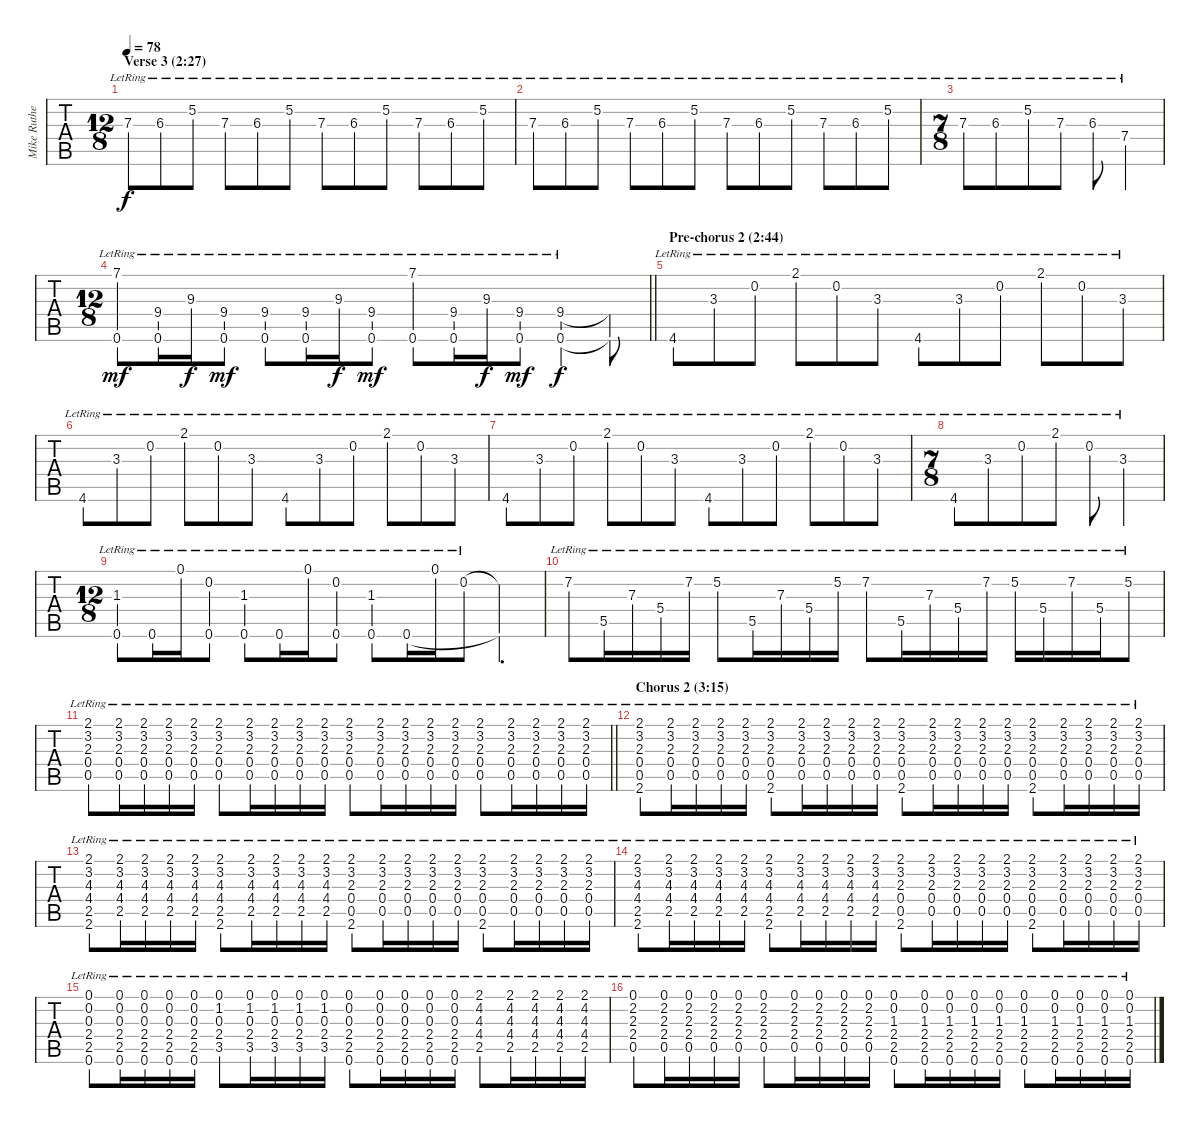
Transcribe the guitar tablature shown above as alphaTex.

\track ("Mike Rutherford (12-string guitar 2)" "Mike Ruthe") {instrument acousticguitarsteel}
\staff {tabs}
\tuning (E4 B3 G3 D3 A2 E2) {hide}
\ts (12 8)
\section ("" "Verse 3 (2:27)")
\tempo 78
\clef g2
\ks c
7.3{lr}.8{dy f} 6.3{lr}.8 5.2{lr}.8 7.3{lr}.8 6.3{lr}.8 5.2{lr}.8 7.3{lr}.8 6.3{lr}.8 5.2{lr}.8 7.3{lr}.8 6.3{lr}.8 5.2{lr}.8 |
7.3{lr}.8 6.3{lr}.8 5.2{lr}.8 7.3{lr}.8 6.3{lr}.8 5.2{lr}.8 7.3{lr}.8 6.3{lr}.8 5.2{lr}.8 7.3{lr}.8 6.3{lr}.8 5.2{lr}.8 |
\ts (7 8)
7.3{lr}.8 6.3{lr}.8 5.2{lr}.8 7.3{lr}.8 6.3{lr}.8 7.4{lr}.4 |
\ts (12 8)
\barLineRight lightlight
(7.1{lr} 0.6{lr}).8{dy mf} (9.4{lr} 0.6{lr}).16 9.3{lr}.16{dy f} (9.4{lr} 0.6{lr}).8{dy mf} (9.4{lr} 0.6{lr}).8 (9.4{lr} 0.6{lr}).16 9.3{lr}.16{dy f} (9.4{lr} 0.6{lr}).8{dy mf} (7.1{lr} 0.6{lr}).8 (9.4{lr} 0.6{lr}).16 9.3{lr}.16{dy f} (9.4{lr} 0.6{lr}).8{dy mf} (9.4{lr} 0.6).4{dy f} (9.4{t} 0.6{t}).8 |
\section ("" "Pre-chorus 2 (2:44)")
4.6{lr}.8 3.3{lr}.8 0.2{lr}.8 2.1{lr}.8 0.2{lr}.8 3.3{lr}.8 4.6{lr}.8 3.3{lr}.8 0.2{lr}.8 2.1{lr}.8 0.2{lr}.8 3.3{lr}.8 |
4.6{lr}.8 3.3{lr}.8 0.2{lr}.8 2.1{lr}.8 0.2{lr}.8 3.3{lr}.8 4.6{lr}.8 3.3{lr}.8 0.2{lr}.8 2.1{lr}.8 0.2{lr}.8 3.3{lr}.8 |
4.6{lr}.8 3.3{lr}.8 0.2{lr}.8 2.1{lr}.8 0.2{lr}.8 3.3{lr}.8 4.6{lr}.8 3.3{lr}.8 0.2{lr}.8 2.1{lr}.8 0.2{lr}.8 3.3{lr}.8 |
\ts (7 8)
4.6{lr}.8 3.3{lr}.8 0.2{lr}.8 2.1{lr}.8 0.2{lr}.8 3.3{lr}.4 |
\ts (12 8)
(1.3{lr} 0.6{lr}).8 0.6{lr}.16 0.1{lr}.16 (0.2{lr} 0.6{lr}).8 (1.3{lr} 0.6{lr}).8 0.6{lr}.16 0.1{lr}.16 (0.2{lr} 0.6{lr}).8 (1.3{lr} 0.6{lr}).8 0.6{lr}.16 0.1{lr}.16 0.2{lr}.8 (0.2{t} 0.6{t}).4{d} |
7.2{lr}.8 5.5{lr}.16 7.3{lr}.16 5.4{lr}.16 7.2{lr}.16 5.2{lr}.8 5.5{lr}.16 7.3{lr}.16 5.4{lr}.16 5.2{lr}.16 7.2{lr}.8 5.5{lr}.16 7.3{lr}.16 5.4{lr}.16 7.2{lr}.16 5.2{lr}.16 5.4{lr}.16 7.2{lr}.16 5.4{lr}.16 5.2{lr}.8 |
\barLineRight lightlight
(2.1{lr} 3.2{lr} 2.3{lr} 0.4{lr} 0.5{lr}).8 (2.1{lr} 3.2{lr} 2.3{lr} 0.4{lr} 0.5{lr}).16 (2.1{lr} 3.2{lr} 2.3{lr} 0.4{lr} 0.5{lr}).16 (2.1{lr} 3.2{lr} 2.3{lr} 0.4{lr} 0.5{lr}).16 (2.1{lr} 3.2{lr} 2.3{lr} 0.4{lr} 0.5{lr}).16 (2.1{lr} 3.2{lr} 2.3{lr} 0.4{lr} 0.5{lr}).8 (2.1{lr} 3.2{lr} 2.3{lr} 0.4{lr} 0.5{lr}).16 (2.1{lr} 3.2{lr} 2.3{lr} 0.4{lr} 0.5{lr}).16 (2.1{lr} 3.2{lr} 2.3{lr} 0.4{lr} 0.5{lr}).16 (2.1{lr} 3.2{lr} 2.3{lr} 0.4{lr} 0.5{lr}).16 (2.1{lr} 3.2{lr} 2.3{lr} 0.4{lr} 0.5{lr}).8 (2.1{lr} 3.2{lr} 2.3{lr} 0.4{lr} 0.5{lr}).16 (2.1{lr} 3.2{lr} 2.3{lr} 0.4{lr} 0.5{lr}).16 (2.1{lr} 3.2{lr} 2.3{lr} 0.4{lr} 0.5{lr}).16 (2.1{lr} 3.2{lr} 2.3{lr} 0.4{lr} 0.5{lr}).16 (2.1{lr} 3.2{lr} 2.3{lr} 0.4{lr} 0.5{lr}).8 (2.1{lr} 3.2{lr} 2.3{lr} 0.4{lr} 0.5{lr}).16 (2.1{lr} 3.2{lr} 2.3{lr} 0.4{lr} 0.5{lr}).16 (2.1{lr} 3.2{lr} 2.3{lr} 0.4{lr} 0.5{lr}).16 (2.1{lr} 3.2{lr} 2.3{lr} 0.4{lr} 0.5{lr}).16 |
\section ("" "Chorus 2 (3:15)")
(2.1{lr} 3.2{lr} 2.3{lr} 0.4{lr} 0.5{lr} 2.6).8 (2.1{lr} 3.2{lr} 2.3{lr} 0.4{lr} 0.5{lr}).16 (2.1{lr} 3.2{lr} 2.3{lr} 0.4{lr} 0.5{lr}).16 (2.1{lr} 3.2{lr} 2.3{lr} 0.4{lr} 0.5{lr}).16 (2.1{lr} 3.2{lr} 2.3{lr} 0.4{lr} 0.5{lr}).16 (2.1{lr} 3.2{lr} 2.3{lr} 0.4{lr} 0.5{lr} 2.6).8 (2.1{lr} 3.2{lr} 2.3{lr} 0.4{lr} 0.5{lr}).16 (2.1{lr} 3.2{lr} 2.3{lr} 0.4{lr} 0.5{lr}).16 (2.1{lr} 3.2{lr} 2.3{lr} 0.4{lr} 0.5{lr}).16 (2.1{lr} 3.2{lr} 2.3{lr} 0.4{lr} 0.5{lr}).16 (2.1{lr} 3.2{lr} 2.3{lr} 0.4{lr} 0.5{lr} 2.6).8 (2.1{lr} 3.2{lr} 2.3{lr} 0.4{lr} 0.5{lr}).16 (2.1{lr} 3.2{lr} 2.3{lr} 0.4{lr} 0.5{lr}).16 (2.1{lr} 3.2{lr} 2.3{lr} 0.4{lr} 0.5{lr}).16 (2.1{lr} 3.2{lr} 2.3{lr} 0.4{lr} 0.5{lr}).16 (2.1{lr} 3.2{lr} 2.3{lr} 0.4{lr} 0.5{lr} 2.6).8 (2.1{lr} 3.2{lr} 2.3{lr} 0.4{lr} 0.5{lr}).16 (2.1{lr} 3.2{lr} 2.3{lr} 0.4{lr} 0.5{lr}).16 (2.1{lr} 3.2{lr} 2.3{lr} 0.4{lr} 0.5{lr}).16 (2.1{lr} 3.2{lr} 2.3{lr} 0.4{lr} 0.5{lr}).16 |
(2.1{lr} 3.2{lr} 4.3{lr} 4.4{lr} 2.5{lr} 2.6).8 (2.1{lr} 3.2{lr} 4.3{lr} 4.4{lr} 2.5{lr}).16 (2.1{lr} 3.2{lr} 4.3{lr} 4.4{lr} 2.5{lr}).16 (2.1{lr} 3.2{lr} 4.3{lr} 4.4{lr} 2.5{lr}).16 (2.1{lr} 3.2{lr} 4.3{lr} 4.4{lr} 2.5{lr}).16 (2.1{lr} 3.2{lr} 4.3{lr} 4.4{lr} 2.5{lr} 2.6).8 (2.1{lr} 3.2{lr} 4.3{lr} 4.4{lr} 2.5{lr}).16 (2.1{lr} 3.2{lr} 4.3{lr} 4.4{lr} 2.5{lr}).16 (2.1{lr} 3.2{lr} 4.3{lr} 4.4{lr} 2.5{lr}).16 (2.1{lr} 3.2{lr} 4.3{lr} 4.4{lr} 2.5{lr}).16 (2.1{lr} 3.2{lr} 2.3{lr} 0.4{lr} 0.5{lr} 2.6{lr}).8 (2.1{lr} 3.2{lr} 2.3{lr} 0.4{lr} 0.5{lr}).16 (2.1{lr} 3.2{lr} 2.3{lr} 0.4{lr} 0.5{lr}).16 (2.1{lr} 3.2{lr} 2.3{lr} 0.4{lr} 0.5{lr}).16 (2.1{lr} 3.2{lr} 2.3{lr} 0.4{lr} 0.5{lr}).16 (2.1{lr} 3.2{lr} 2.3{lr} 0.4{lr} 0.5{lr} 2.6{lr}).8 (2.1{lr} 3.2{lr} 2.3{lr} 0.4{lr} 0.5{lr}).16 (2.1{lr} 3.2{lr} 2.3{lr} 0.4{lr} 0.5{lr}).16 (2.1{lr} 3.2{lr} 2.3{lr} 0.4{lr} 0.5{lr}).16 (2.1{lr} 3.2{lr} 2.3{lr} 0.4{lr} 0.5{lr}).16 |
(2.1{lr} 3.2{lr} 4.3{lr} 4.4{lr} 2.5{lr} 2.6).8 (2.1{lr} 3.2{lr} 4.3{lr} 4.4{lr} 2.5{lr}).16 (2.1{lr} 3.2{lr} 4.3{lr} 4.4{lr} 2.5{lr}).16 (2.1{lr} 3.2{lr} 4.3{lr} 4.4{lr} 2.5{lr}).16 (2.1{lr} 3.2{lr} 4.3{lr} 4.4{lr} 2.5{lr}).16 (2.1{lr} 3.2{lr} 4.3{lr} 4.4{lr} 2.5{lr} 2.6).8 (2.1{lr} 3.2{lr} 4.3{lr} 4.4{lr} 2.5{lr}).16 (2.1{lr} 3.2{lr} 4.3{lr} 4.4{lr} 2.5{lr}).16 (2.1{lr} 3.2{lr} 4.3{lr} 4.4{lr} 2.5{lr}).16 (2.1{lr} 3.2{lr} 4.3{lr} 4.4{lr} 2.5{lr}).16 (2.1{lr} 3.2{lr} 2.3{lr} 0.4{lr} 0.5{lr} 2.6{lr}).8 (2.1{lr} 3.2{lr} 2.3{lr} 0.4{lr} 0.5{lr}).16 (2.1{lr} 3.2{lr} 2.3{lr} 0.4{lr} 0.5{lr}).16 (2.1{lr} 3.2{lr} 2.3{lr} 0.4{lr} 0.5{lr}).16 (2.1{lr} 3.2{lr} 2.3{lr} 0.4{lr} 0.5{lr}).16 (2.1{lr} 3.2{lr} 2.3{lr} 0.4{lr} 0.5{lr} 2.6{lr}).8 (2.1{lr} 3.2{lr} 2.3{lr} 0.4{lr} 0.5{lr}).16 (2.1{lr} 3.2{lr} 2.3{lr} 0.4{lr} 0.5{lr}).16 (2.1{lr} 3.2{lr} 2.3{lr} 0.4{lr} 0.5{lr}).16 (2.1{lr} 3.2{lr} 2.3{lr} 0.4{lr} 0.5{lr}).16 |
(0.1{lr} 0.2{lr} 0.3{lr} 2.4{lr} 2.5{lr} 0.6{lr}).8 (0.1{lr} 0.2{lr} 0.3{lr} 2.4{lr} 2.5{lr} 0.6{lr}).16 (0.1{lr} 0.2{lr} 0.3{lr} 2.4{lr} 2.5{lr} 0.6{lr}).16 (0.1{lr} 0.2{lr} 0.3{lr} 2.4{lr} 2.5{lr} 0.6{lr}).16 (0.1{lr} 0.2{lr} 0.3{lr} 2.4{lr} 2.5{lr} 0.6{lr}).16 (0.1{lr} 1.2{lr} 0.3{lr} 2.4{lr} 3.5{lr}).8 (0.1{lr} 1.2{lr} 0.3{lr} 2.4{lr} 3.5{lr}).16 (0.1{lr} 1.2{lr} 0.3{lr} 2.4{lr} 3.5{lr}).16 (0.1{lr} 1.2{lr} 0.3{lr} 2.4{lr} 3.5{lr}).16 (0.1{lr} 1.2{lr} 0.3{lr} 2.4{lr} 3.5{lr}).16 (0.1{lr} 0.2{lr} 0.3{lr} 2.4{lr} 2.5{lr} 0.6{lr}).8 (0.1{lr} 0.2{lr} 0.3{lr} 2.4{lr} 2.5{lr} 0.6{lr}).16 (0.1{lr} 0.2{lr} 0.3{lr} 2.4{lr} 2.5{lr} 0.6{lr}).16 (0.1{lr} 0.2{lr} 0.3{lr} 2.4{lr} 2.5{lr} 0.6{lr}).16 (0.1{lr} 0.2{lr} 0.3{lr} 2.4{lr} 2.5{lr} 0.6{lr}).16 (2.1{lr} 4.2{lr} 4.3{lr} 4.4{lr} 2.5{lr}).8 (2.1{lr} 4.2{lr} 4.3{lr} 4.4{lr} 2.5{lr}).16 (2.1{lr} 4.2{lr} 4.3{lr} 4.4{lr} 2.5{lr}).16 (2.1{lr} 4.2{lr} 4.3{lr} 4.4{lr} 2.5{lr}).16 (2.1{lr} 4.2{lr} 4.3{lr} 4.4{lr} 2.5{lr}).16 |
(0.1{lr} 2.2{lr} 2.3{lr} 2.4{lr} 0.5{lr}).8 (0.1{lr} 2.2{lr} 2.3{lr} 2.4{lr} 0.5{lr}).16 (0.1{lr} 2.2{lr} 2.3{lr} 2.4{lr} 0.5{lr}).16 (0.1{lr} 2.2{lr} 2.3{lr} 2.4{lr} 0.5{lr}).16 (0.1{lr} 2.2{lr} 2.3{lr} 2.4{lr} 0.5{lr}).16 (0.1{lr} 2.2{lr} 2.3{lr} 2.4{lr} 0.5{lr}).8 (0.1{lr} 2.2{lr} 2.3{lr} 2.4{lr} 0.5{lr}).16 (0.1{lr} 2.2{lr} 2.3{lr} 2.4{lr} 0.5{lr}).16 (0.1{lr} 2.2{lr} 2.3{lr} 2.4{lr} 0.5{lr}).16 (0.1{lr} 2.2{lr} 2.3{lr} 2.4{lr} 0.5{lr}).16 (0.1{lr} 0.2{lr} 1.3{lr} 2.4{lr} 2.5{lr} 0.6{lr}).8 (0.1{lr} 0.2{lr} 1.3{lr} 2.4{lr} 2.5{lr} 0.6{lr}).16 (0.1{lr} 0.2{lr} 1.3{lr} 2.4{lr} 2.5{lr} 0.6{lr}).16 (0.1{lr} 0.2{lr} 1.3{lr} 2.4{lr} 2.5{lr} 0.6{lr}).16 (0.1{lr} 0.2{lr} 1.3{lr} 2.4{lr} 2.5{lr} 0.6{lr}).16 (0.1{lr} 0.2{lr} 1.3{lr} 2.4{lr} 2.5{lr} 0.6{lr}).8 (0.1{lr} 0.2{lr} 1.3{lr} 2.4{lr} 2.5{lr} 0.6{lr}).16 (0.1{lr} 0.2{lr} 1.3{lr} 2.4{lr} 2.5{lr} 0.6{lr}).16 (0.1{lr} 0.2{lr} 1.3{lr} 2.4{lr} 2.5{lr} 0.6{lr}).16 (0.1{lr} 0.2{lr} 1.3{lr} 2.4{lr} 2.5{lr} 0.6{lr}).16
